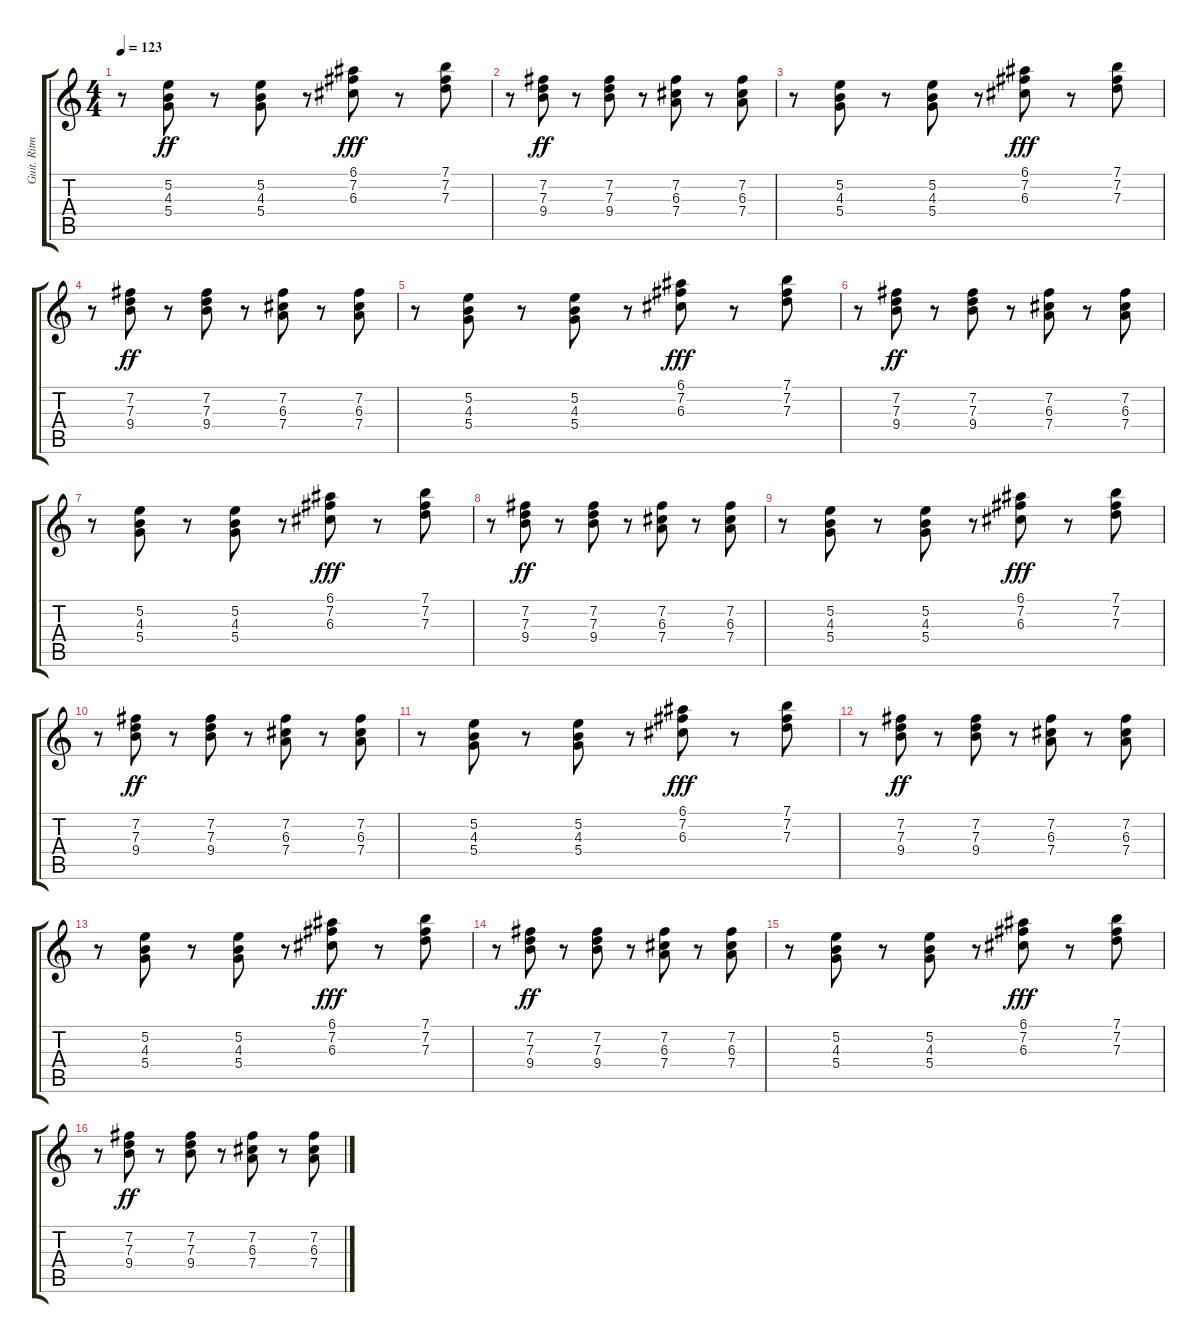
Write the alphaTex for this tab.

\track ("Guit. Ritmica" "Guit. Ritm") {instrument electricguitarclean}
\staff {score tabs}
\tuning (E4 B3 G3 D3 A2 E2) {hide}
\ts (4 4)
\tempo 123
\clef g2
\ks c
r.8{dy ff} (5.2 4.3 5.4).8 r.8 (5.2 4.3 5.4).8 r.8 (6.1 7.2 6.3).8{dy fff} r.8 (7.1 7.2 7.3).8 |
r.8 (7.2 7.3 9.4).8{dy ff} r.8 (7.2 7.3 9.4).8 r.8 (7.2 6.3 7.4).8 r.8 (7.2 6.3 7.4).8 |
r.8 (5.2 4.3 5.4).8 r.8 (5.2 4.3 5.4).8 r.8 (6.1 7.2 6.3).8{dy fff} r.8 (7.1 7.2 7.3).8 |
r.8 (7.2 7.3 9.4).8{dy ff} r.8 (7.2 7.3 9.4).8 r.8 (7.2 6.3 7.4).8 r.8 (7.2 6.3 7.4).8 |
r.8 (5.2 4.3 5.4).8 r.8 (5.2 4.3 5.4).8 r.8 (6.1 7.2 6.3).8{dy fff} r.8 (7.1 7.2 7.3).8 |
r.8 (7.2 7.3 9.4).8{dy ff} r.8 (7.2 7.3 9.4).8 r.8 (7.2 6.3 7.4).8 r.8 (7.2 6.3 7.4).8 |
r.8 (5.2 4.3 5.4).8 r.8 (5.2 4.3 5.4).8 r.8 (6.1 7.2 6.3).8{dy fff} r.8 (7.1 7.2 7.3).8 |
r.8{volume 6} (7.2 7.3 9.4).8{dy ff} r.8 (7.2 7.3 9.4).8 r.8 (7.2 6.3 7.4).8 r.8 (7.2 6.3 7.4).8 |
r.8 (5.2 4.3 5.4).8 r.8 (5.2 4.3 5.4).8 r.8 (6.1 7.2 6.3).8{dy fff} r.8 (7.1 7.2 7.3).8 |
r.8 (7.2 7.3 9.4).8{dy ff} r.8 (7.2 7.3 9.4).8 r.8 (7.2 6.3 7.4).8 r.8 (7.2 6.3 7.4).8 |
r.8 (5.2 4.3 5.4).8 r.8 (5.2 4.3 5.4).8 r.8 (6.1 7.2 6.3).8{dy fff} r.8 (7.1 7.2 7.3).8 |
r.8 (7.2 7.3 9.4).8{dy ff} r.8 (7.2 7.3 9.4).8 r.8 (7.2 6.3 7.4).8 r.8 (7.2 6.3 7.4).8 |
r.8 (5.2 4.3 5.4).8 r.8 (5.2 4.3 5.4).8 r.8 (6.1 7.2 6.3).8{dy fff} r.8 (7.1 7.2 7.3).8 |
r.8 (7.2 7.3 9.4).8{dy ff} r.8 (7.2 7.3 9.4).8 r.8 (7.2 6.3 7.4).8 r.8 (7.2 6.3 7.4).8 |
r.8 (5.2 4.3 5.4).8 r.8 (5.2 4.3 5.4).8 r.8 (6.1 7.2 6.3).8{dy fff} r.8 (7.1 7.2 7.3).8 |
r.8 (7.2 7.3 9.4).8{dy ff} r.8 (7.2 7.3 9.4).8 r.8 (7.2 6.3 7.4).8 r.8 (7.2 6.3 7.4).8
